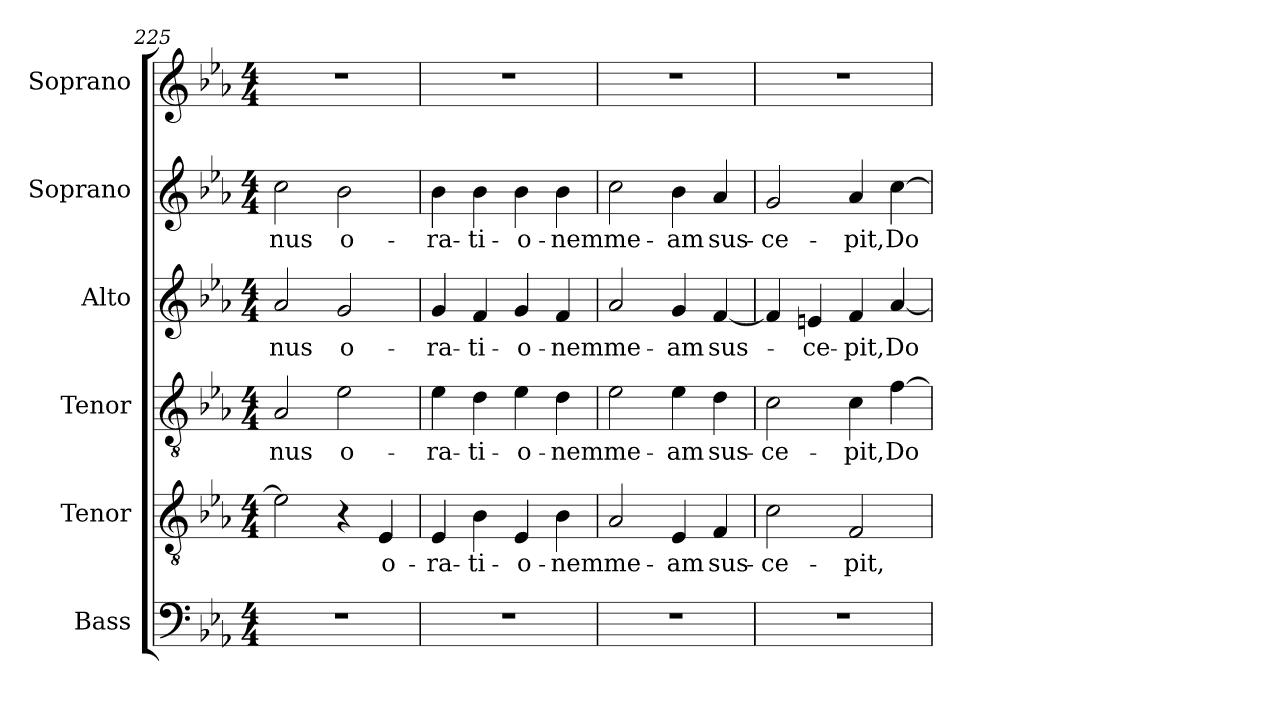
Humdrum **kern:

**kern	**kern	**text	**kern	**text	**kern	**text	**kern	**text	**kern
*part6	*part5	*part5	*part4	*part4	*part3	*part3	*part2	*part2	*part1
*staff6	*staff5	*staff5	*staff4	*staff4	*staff3	*staff3	*staff2	*staff2	*staff1
*I"Bass	*I"Tenor	*	*I"Tenor	*	*I"Alto	*	*I"Soprano	*	*I"Soprano
*I'B	*I'T	*	*I'T	*	*I'A	*	*I'S	*	*I'S
*clefF4	*clefGv2	*	*clefGv2	*	*clefG2	*	*clefG2	*	*clefG2
*	*ITrd7c12	*	*ITrd7c12	*	*	*	*	*	*
*k[b-e-a-]	*k[b-e-a-]	*	*k[b-e-a-]	*	*k[b-e-a-]	*	*k[b-e-a-]	*	*k[b-e-a-]
*E-:	*E-:	*	*E-:	*	*E-:	*	*E-:	*	*E-:
*M4/4	*M4/4	*	*M4/4	*	*M4/4	*	*M4/4	*	*M4/4
=225	=225	=225	=225	=225	=225	=225	=225	=225	=225
!	!	!	!	!LO:LY:b:color=#000000	!	!	!	!	!
!	!	!	!	!	!	!LO:LY:b:color=#000000	!	!	!
!	!	!	!	!	!	!	!	!LO:LY:b:color=#000000	!
1r	2E-i\]	.	2AA-i/	-nus	2a-i/	-nus	2cci\	-nus	1r
!	!	!	!	!LO:LY:b:color=#000000	!	!	!	!	!
!	!	!	!	!	!	!LO:LY:b:color=#000000	!	!	!
!	!	!	!	!	!	!	!	!LO:LY:b:color=#000000	!
.	4r	.	2E-i\	o-	2gi/	o-	2b-i\	o-	.
!	!	!LO:LY:b:color=#000000	!	!	!	!	!	!	!
.	4EE-i/	o-	.	.	.	.	.	.	.
=226	=226	=226	=226	=226	=226	=226	=226	=226	=226
!	!	!LO:LY:b:color=#000000	!	!	!	!	!	!	!
!	!	!	!	!LO:LY:b:color=#000000	!	!	!	!	!
!	!	!	!	!	!	!LO:LY:b:color=#000000	!	!	!
!	!	!	!	!	!	!	!	!LO:LY:b:color=#000000	!
1r	4EE-i/	-ra-	4E-i\	-ra-	4gi/	-ra-	4b-i\	-ra-	1r
!	!	!LO:LY:b:color=#000000	!	!	!	!	!	!	!
!	!	!	!	!LO:LY:b:color=#000000	!	!	!	!	!
!	!	!	!	!	!	!LO:LY:b:color=#000000	!	!	!
!	!	!	!	!	!	!	!	!LO:LY:b:color=#000000	!
.	4BB-i\	-ti-	4Di\	-ti-	4fi/	-ti-	4b-i\	-ti-	.
!	!	!LO:LY:b:color=#000000	!	!	!	!	!	!	!
!	!	!	!	!LO:LY:b:color=#000000	!	!	!	!	!
!	!	!	!	!	!	!LO:LY:b:color=#000000	!	!	!
!	!	!	!	!	!	!	!	!LO:LY:b:color=#000000	!
.	4EE-i/	-o-	4E-i\	-o-	4gi/	-o-	4b-i\	-o-	.
!	!	!LO:LY:b:color=#000000	!	!	!	!	!	!	!
!	!	!	!	!LO:LY:b:color=#000000	!	!	!	!	!
!	!	!	!	!	!	!LO:LY:b:color=#000000	!	!	!
!	!	!	!	!	!	!	!	!LO:LY:b:color=#000000	!
.	4BB-i\	-nem	4Di\	-nem	4fi/	-nem	4b-i\	-nem	.
=227	=227	=227	=227	=227	=227	=227	=227	=227	=227
!	!	!LO:LY:b:color=#000000	!	!	!	!	!	!	!
!	!	!	!	!LO:LY:b:color=#000000	!	!	!	!	!
!	!	!	!	!	!	!LO:LY:b:color=#000000	!	!	!
!	!	!	!	!	!	!	!	!LO:LY:b:color=#000000	!
1r	2AA-i/	me-	2E-i\	me-	2a-i/	me-	2cci\	me-	1r
!	!	!LO:LY:b:color=#000000	!	!	!	!	!	!	!
!	!	!	!	!LO:LY:b:color=#000000	!	!	!	!	!
!	!	!	!	!	!	!LO:LY:b:color=#000000	!	!	!
!	!	!	!	!	!	!	!	!LO:LY:b:color=#000000	!
.	4EE-i/	-am	4E-i\	-am	4gi/	-am	4b-i\	-am	.
!	!	!LO:LY:b:color=#000000	!	!	!	!	!	!	!
!	!	!	!	!LO:LY:b:color=#000000	!	!	!	!	!
!	!	!	!	!	!	!LO:LY:b:color=#000000	!	!	!
!	!	!	!	!	!	!	!	!LO:LY:b:color=#000000	!
.	4FFi/	sus-	4Di\	sus-	[4fi/	sus-	4a-i/	sus-	.
=228	=228	=228	=228	=228	=228	=228	=228	=228	=228
!	!	!LO:LY:b:color=#000000	!	!	!	!	!	!	!
!	!	!	!	!LO:LY:b:color=#000000	!	!	!	!	!
!	!	!	!	!	!	!	!	!LO:LY:b:color=#000000	!
1r	2Ci\	-ce-	2Ci\	-ce-	4fi/]	.	2gi/	-ce-	1r
!	!	!	!	!	!	!LO:LY:b:color=#000000	!	!	!
.	.	.	.	.	4eni/	-ce-	.	.	.
!	!	!LO:LY:b:color=#000000	!	!	!	!	!	!	!
!	!	!	!	!LO:LY:b:color=#000000	!	!	!	!	!
!	!	!	!	!	!	!LO:LY:b:color=#000000	!	!	!
!	!	!	!	!	!	!	!	!LO:LY:b:color=#000000	!
.	2FFi/	-pit,	4Ci\	-pit,	4fi/	-pit,	4a-i/	-pit,	.
!	!	!	!	!LO:LY:b:color=#000000	!	!	!	!	!
!	!	!	!	!	!	!LO:LY:b:color=#000000	!	!	!
!	!	!	!	!	!	!	!	!LO:LY:b:color=#000000	!
.	.	.	[4Fi\	Do-	[4a-i/	Do-	[4cci\	Do-	.
=	=	=	=	=	=	=	=	=	=
*-	*-	*-	*-	*-	*-	*-	*-	*-	*-
